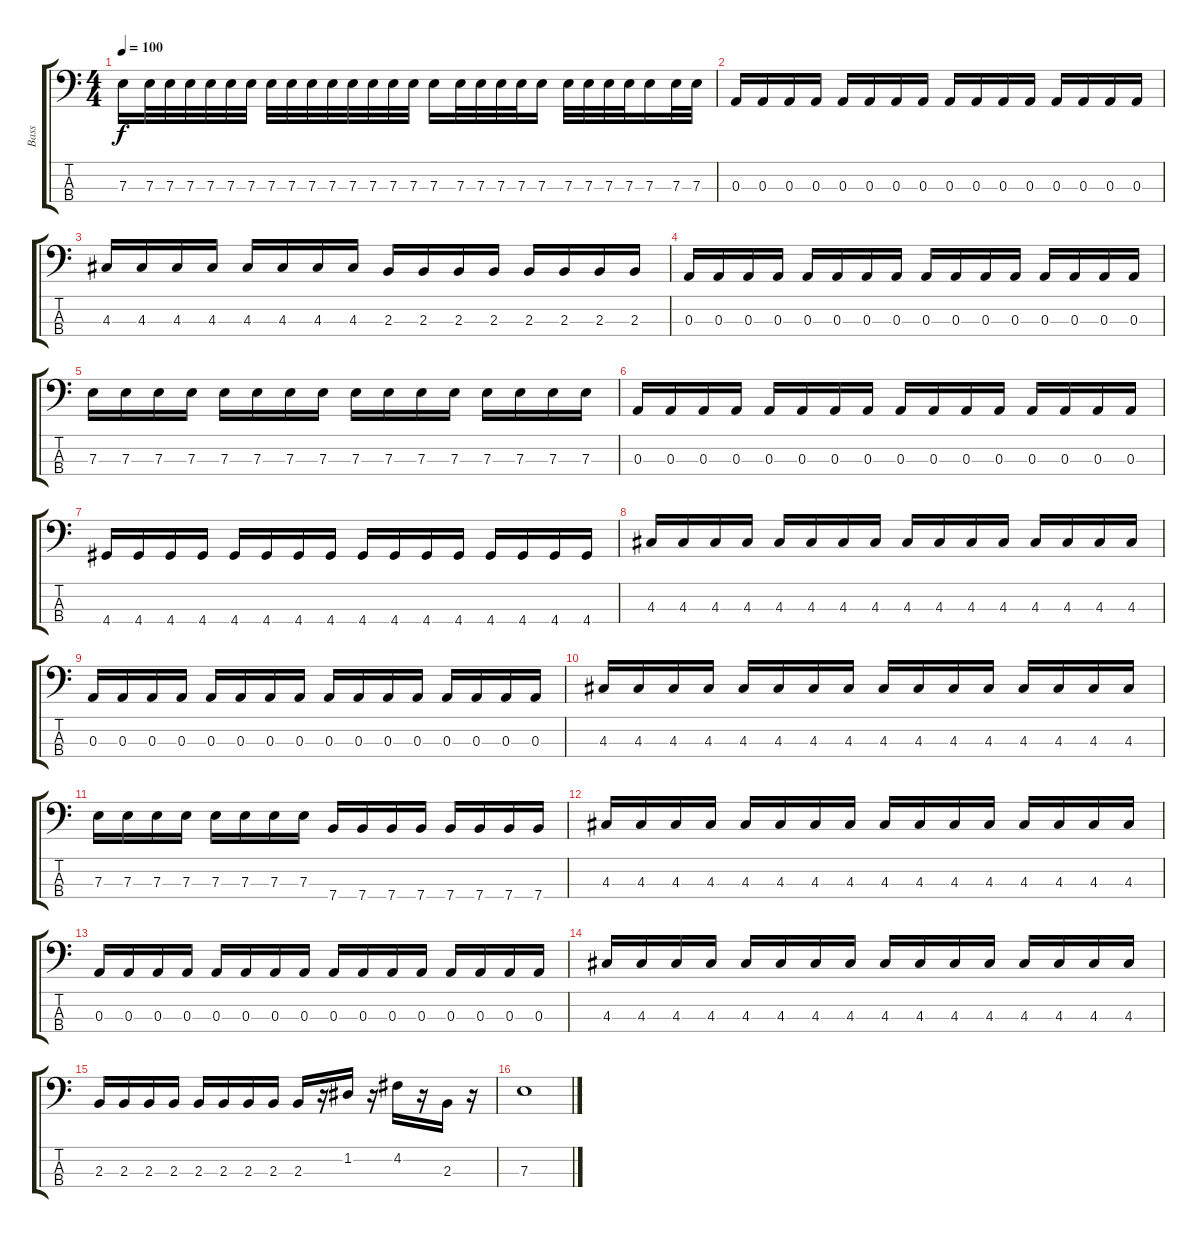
\track ("Bass" "Bass") {instrument electricbassfinger}
\staff {score tabs}
\tuning (G2 D2 A1 E1) {hide}
\ts (4 4)
\tempo 100
\clef f4
\ks c
7.3.16{dy f} 7.3.32 7.3.32 7.3.32 7.3.32 7.3.32 7.3.32 7.3.32 7.3.32 7.3.32 7.3.32 7.3.32 7.3.32 7.3.32 7.3.32 7.3.16 7.3.32 7.3.32 7.3.32 7.3.32 7.3.16 7.3.32 7.3.32 7.3.32 7.3.32 7.3.16 7.3.32 7.3.32 |
0.3.16 0.3.16 0.3.16 0.3.16 0.3.16 0.3.16 0.3.16 0.3.16 0.3.16 0.3.16 0.3.16 0.3.16 0.3.16 0.3.16 0.3.16 0.3.16 |
4.3.16 4.3.16 4.3.16 4.3.16 4.3.16 4.3.16 4.3.16 4.3.16 2.3.16 2.3.16 2.3.16 2.3.16 2.3.16 2.3.16 2.3.16 2.3.16 |
0.3.16 0.3.16 0.3.16 0.3.16 0.3.16 0.3.16 0.3.16 0.3.16 0.3.16 0.3.16 0.3.16 0.3.16 0.3.16 0.3.16 0.3.16 0.3.16 |
7.3.16 7.3.16 7.3.16 7.3.16 7.3.16 7.3.16 7.3.16 7.3.16 7.3.16 7.3.16 7.3.16 7.3.16 7.3.16 7.3.16 7.3.16 7.3.16 |
0.3.16 0.3.16 0.3.16 0.3.16 0.3.16 0.3.16 0.3.16 0.3.16 0.3.16 0.3.16 0.3.16 0.3.16 0.3.16 0.3.16 0.3.16 0.3.16 |
4.4.16 4.4.16 4.4.16 4.4.16 4.4.16 4.4.16 4.4.16 4.4.16 4.4.16 4.4.16 4.4.16 4.4.16 4.4.16 4.4.16 4.4.16 4.4.16 |
\section ("" "")
4.3.16 4.3.16 4.3.16 4.3.16 4.3.16 4.3.16 4.3.16 4.3.16 4.3.16 4.3.16 4.3.16 4.3.16 4.3.16 4.3.16 4.3.16 4.3.16 |
0.3.16 0.3.16 0.3.16 0.3.16 0.3.16 0.3.16 0.3.16 0.3.16 0.3.16 0.3.16 0.3.16 0.3.16 0.3.16 0.3.16 0.3.16 0.3.16 |
4.3.16 4.3.16 4.3.16 4.3.16 4.3.16 4.3.16 4.3.16 4.3.16 4.3.16 4.3.16 4.3.16 4.3.16 4.3.16 4.3.16 4.3.16 4.3.16 |
7.3.16 7.3.16 7.3.16 7.3.16 7.3.16 7.3.16 7.3.16 7.3.16 7.4.16 7.4.16 7.4.16 7.4.16 7.4.16 7.4.16 7.4.16 7.4.16 |
\section ("" "")
4.3.16 4.3.16 4.3.16 4.3.16 4.3.16 4.3.16 4.3.16 4.3.16 4.3.16 4.3.16 4.3.16 4.3.16 4.3.16 4.3.16 4.3.16 4.3.16 |
0.3.16 0.3.16 0.3.16 0.3.16 0.3.16 0.3.16 0.3.16 0.3.16 0.3.16 0.3.16 0.3.16 0.3.16 0.3.16 0.3.16 0.3.16 0.3.16 |
4.3.16 4.3.16 4.3.16 4.3.16 4.3.16 4.3.16 4.3.16 4.3.16 4.3.16 4.3.16 4.3.16 4.3.16 4.3.16 4.3.16 4.3.16 4.3.16 |
2.3.16 2.3.16 2.3.16 2.3.16 2.3.16 2.3.16 2.3.16 2.3.16 2.3.16 r.16 1.2.16 r.16 4.2.16 r.16 2.3.16 r.16 |
\section ("" "")
7.3.1
